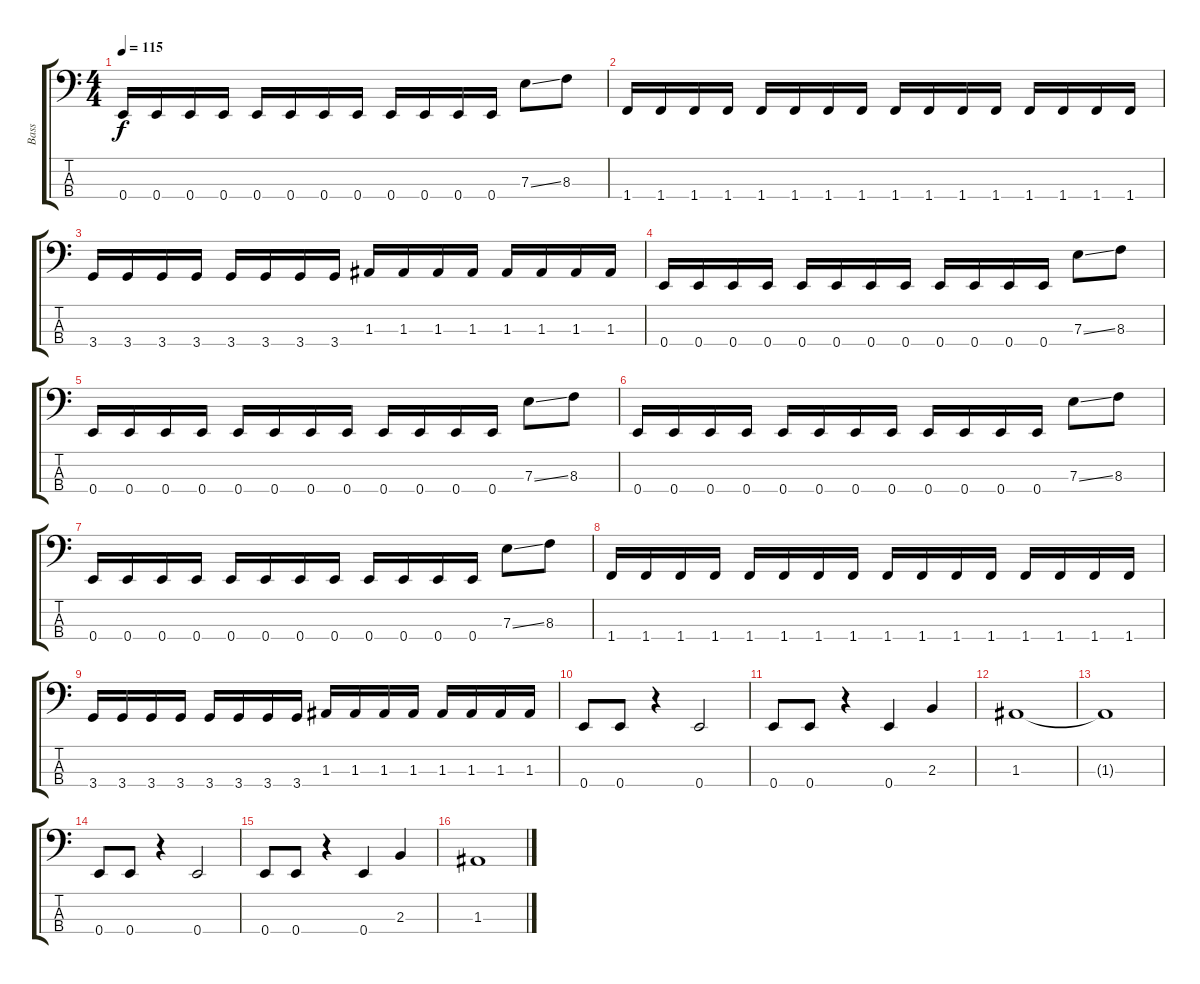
\track ("Bass" "Bass") {instrument electricbassfinger}
\staff {score tabs}
\tuning (G2 D2 A1 E1) {hide}
\ts (4 4)
\tempo 115
\clef f4
\ks c
0.4.16{dy f} 0.4.16 0.4.16 0.4.16 0.4.16 0.4.16 0.4.16 0.4.16 0.4.16 0.4.16 0.4.16 0.4.16 7.3{ss}.8 8.3.8 |
1.4.16 1.4.16 1.4.16 1.4.16 1.4.16 1.4.16 1.4.16 1.4.16 1.4.16 1.4.16 1.4.16 1.4.16 1.4.16 1.4.16 1.4.16 1.4.16 |
3.4.16 3.4.16 3.4.16 3.4.16 3.4.16 3.4.16 3.4.16 3.4.16 1.3.16 1.3.16 1.3.16 1.3.16 1.3.16 1.3.16 1.3.16 1.3.16 |
0.4.16 0.4.16 0.4.16 0.4.16 0.4.16 0.4.16 0.4.16 0.4.16 0.4.16 0.4.16 0.4.16 0.4.16 7.3{ss}.8 8.3.8 |
0.4.16 0.4.16 0.4.16 0.4.16 0.4.16 0.4.16 0.4.16 0.4.16 0.4.16 0.4.16 0.4.16 0.4.16 7.3{ss}.8 8.3.8 |
0.4.16 0.4.16 0.4.16 0.4.16 0.4.16 0.4.16 0.4.16 0.4.16 0.4.16 0.4.16 0.4.16 0.4.16 7.3{ss}.8 8.3.8 |
0.4.16 0.4.16 0.4.16 0.4.16 0.4.16 0.4.16 0.4.16 0.4.16 0.4.16 0.4.16 0.4.16 0.4.16 7.3{ss}.8 8.3.8 |
1.4.16 1.4.16 1.4.16 1.4.16 1.4.16 1.4.16 1.4.16 1.4.16 1.4.16 1.4.16 1.4.16 1.4.16 1.4.16 1.4.16 1.4.16 1.4.16 |
3.4.16 3.4.16 3.4.16 3.4.16 3.4.16 3.4.16 3.4.16 3.4.16 1.3.16 1.3.16 1.3.16 1.3.16 1.3.16 1.3.16 1.3.16 1.3.16 |
0.4.8 0.4.8 r.4 0.4.2 |
0.4.8 0.4.8 r.4 0.4.4 2.3.4 |
1.3.1 |
1.3{t}.1 |
0.4.8 0.4.8 r.4 0.4.2 |
0.4.8 0.4.8 r.4 0.4.4 2.3.4 |
1.3.1
